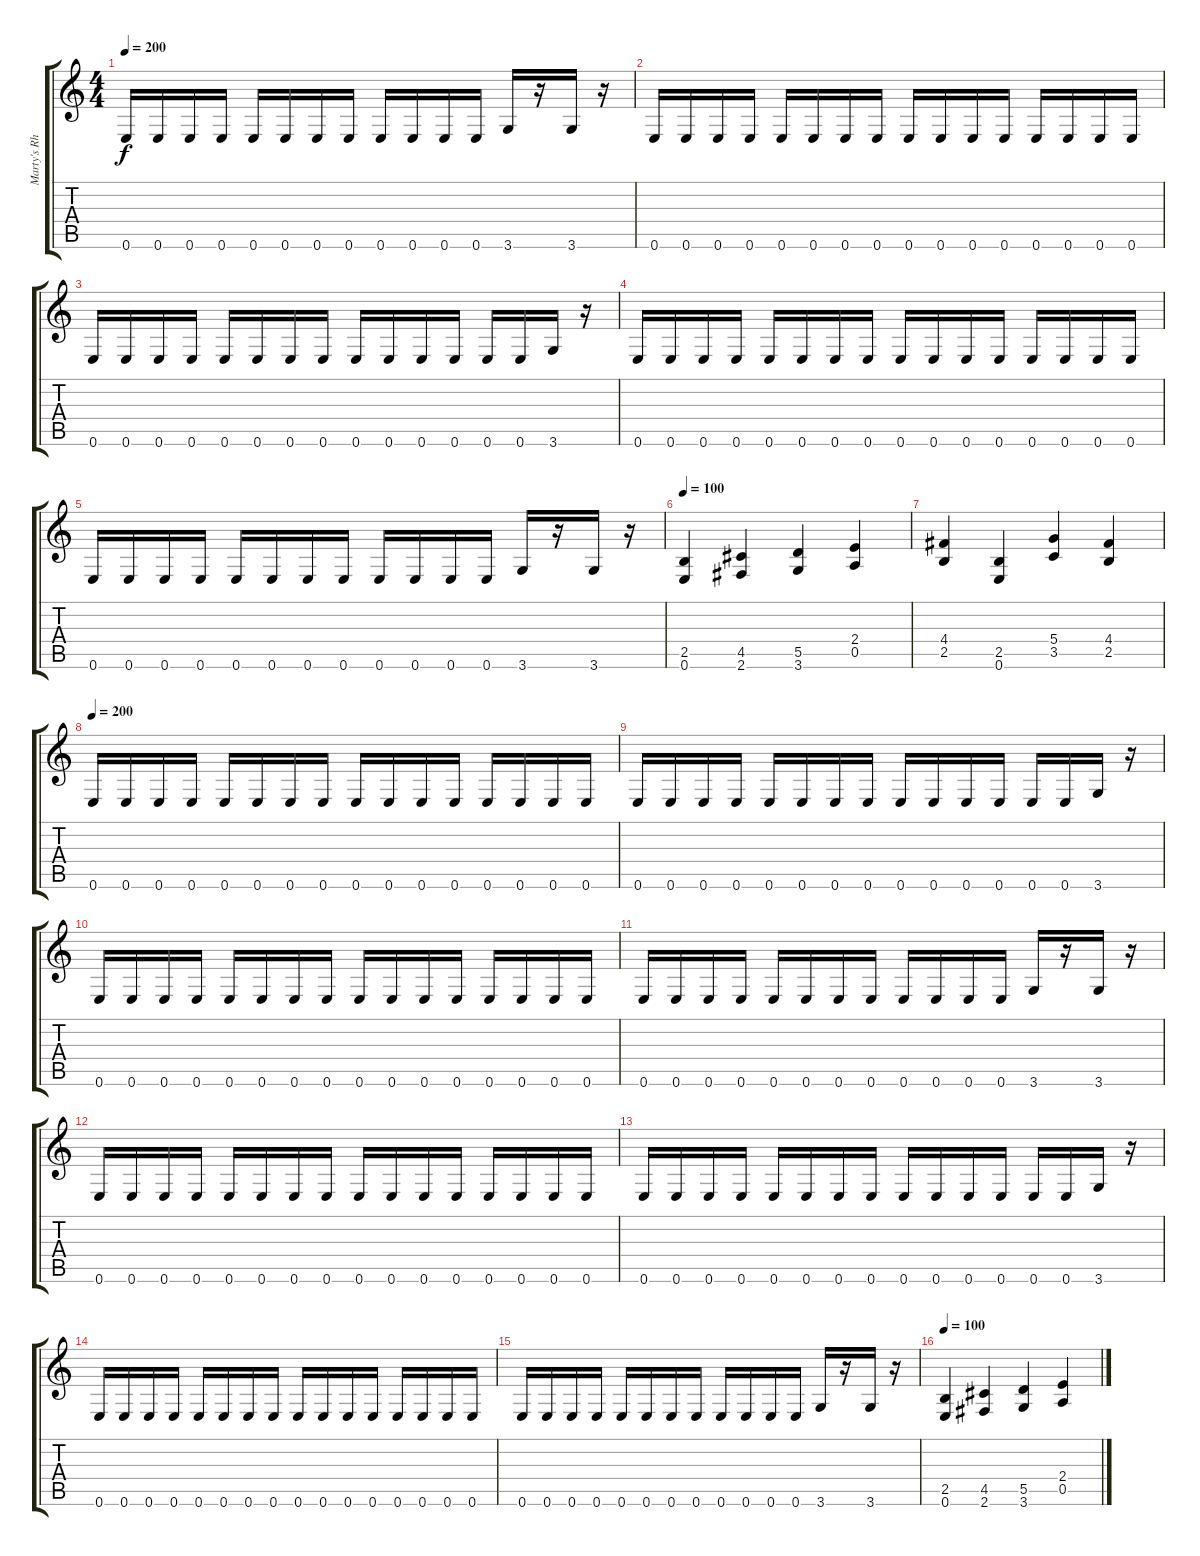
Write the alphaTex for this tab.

\track ("Marty's Rhythm" "Marty's Rh") {instrument overdrivenguitar}
\staff {score tabs}
\tuning (E4 B3 G3 D3 A2 E2) {hide}
\ts (4 4)
\tempo 200
\clef g2
\ks c
0.6.16{dy f} 0.6.16 0.6.16 0.6.16 0.6.16 0.6.16 0.6.16 0.6.16 0.6.16 0.6.16 0.6.16 0.6.16 3.6.16 r.16 3.6.16 r.16 |
0.6.16 0.6.16 0.6.16 0.6.16 0.6.16 0.6.16 0.6.16 0.6.16 0.6.16 0.6.16 0.6.16 0.6.16 0.6.16 0.6.16 0.6.16 0.6.16 |
0.6.16 0.6.16 0.6.16 0.6.16 0.6.16 0.6.16 0.6.16 0.6.16 0.6.16 0.6.16 0.6.16 0.6.16 0.6.16 0.6.16 3.6.16 r.16 |
0.6.16 0.6.16 0.6.16 0.6.16 0.6.16 0.6.16 0.6.16 0.6.16 0.6.16 0.6.16 0.6.16 0.6.16 0.6.16 0.6.16 0.6.16 0.6.16 |
0.6.16 0.6.16 0.6.16 0.6.16 0.6.16 0.6.16 0.6.16 0.6.16 0.6.16 0.6.16 0.6.16 0.6.16 3.6.16 r.16 3.6.16 r.16 |
\tempo 100
(2.5 0.6).4 (4.5 2.6).4 (5.5 3.6).4 (2.4 0.5).4 |
(4.4 2.5).4 (2.5 0.6).4 (5.4 3.5).4 (4.4 2.5).4 |
\tempo 200
0.6.16 0.6.16 0.6.16 0.6.16 0.6.16 0.6.16 0.6.16 0.6.16 0.6.16 0.6.16 0.6.16 0.6.16 0.6.16 0.6.16 0.6.16 0.6.16 |
0.6.16 0.6.16 0.6.16 0.6.16 0.6.16 0.6.16 0.6.16 0.6.16 0.6.16 0.6.16 0.6.16 0.6.16 0.6.16 0.6.16 3.6.16 r.16 |
0.6.16 0.6.16 0.6.16 0.6.16 0.6.16 0.6.16 0.6.16 0.6.16 0.6.16 0.6.16 0.6.16 0.6.16 0.6.16 0.6.16 0.6.16 0.6.16 |
0.6.16 0.6.16 0.6.16 0.6.16 0.6.16 0.6.16 0.6.16 0.6.16 0.6.16 0.6.16 0.6.16 0.6.16 3.6.16 r.16 3.6.16 r.16 |
0.6.16 0.6.16 0.6.16 0.6.16 0.6.16 0.6.16 0.6.16 0.6.16 0.6.16 0.6.16 0.6.16 0.6.16 0.6.16 0.6.16 0.6.16 0.6.16 |
0.6.16 0.6.16 0.6.16 0.6.16 0.6.16 0.6.16 0.6.16 0.6.16 0.6.16 0.6.16 0.6.16 0.6.16 0.6.16 0.6.16 3.6.16 r.16 |
0.6.16 0.6.16 0.6.16 0.6.16 0.6.16 0.6.16 0.6.16 0.6.16 0.6.16 0.6.16 0.6.16 0.6.16 0.6.16 0.6.16 0.6.16 0.6.16 |
0.6.16 0.6.16 0.6.16 0.6.16 0.6.16 0.6.16 0.6.16 0.6.16 0.6.16 0.6.16 0.6.16 0.6.16 3.6.16 r.16 3.6.16 r.16 |
\tempo 100
(2.5 0.6).4 (4.5 2.6).4 (5.5 3.6).4 (2.4 0.5).4
